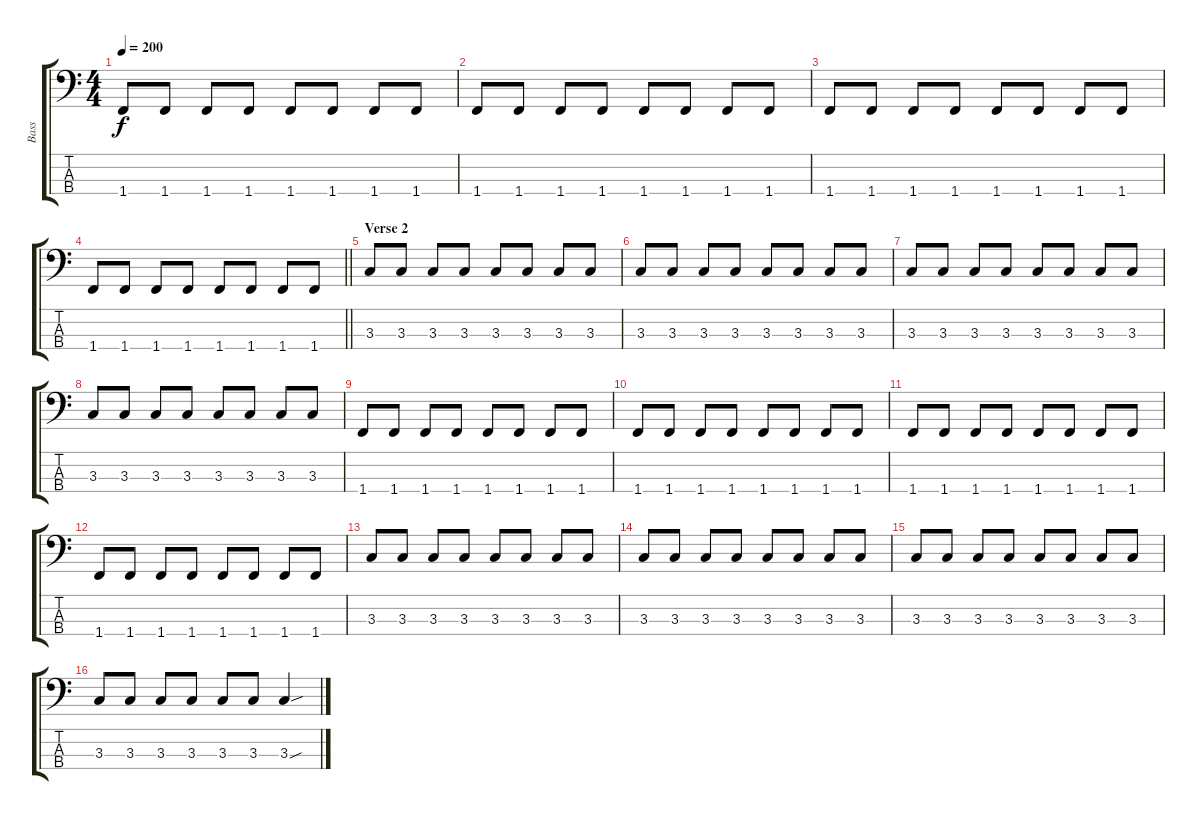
\track ("Bass" "Bass") {instrument electricbasspick}
\staff {score tabs}
\tuning (G2 D2 A1 E1) {hide}
\ts (4 4)
\tempo 200
\clef f4
\ks c
1.4.8{dy f} 1.4.8 1.4.8 1.4.8 1.4.8 1.4.8 1.4.8 1.4.8 |
1.4.8 1.4.8 1.4.8 1.4.8 1.4.8 1.4.8 1.4.8 1.4.8 |
1.4.8 1.4.8 1.4.8 1.4.8 1.4.8 1.4.8 1.4.8 1.4.8 |
\barLineRight lightlight
1.4.8 1.4.8 1.4.8 1.4.8 1.4.8 1.4.8 1.4.8 1.4.8 |
\section ("" "Verse 2")
3.3.8{volume 11 instrument electricbasspick} 3.3.8 3.3.8 3.3.8 3.3.8 3.3.8 3.3.8 3.3.8 |
3.3.8 3.3.8 3.3.8 3.3.8 3.3.8 3.3.8 3.3.8 3.3.8 |
3.3.8 3.3.8 3.3.8 3.3.8 3.3.8 3.3.8 3.3.8 3.3.8 |
3.3.8 3.3.8 3.3.8 3.3.8 3.3.8 3.3.8 3.3.8 3.3.8 |
1.4.8 1.4.8 1.4.8 1.4.8 1.4.8 1.4.8 1.4.8 1.4.8 |
1.4.8 1.4.8 1.4.8 1.4.8 1.4.8 1.4.8 1.4.8 1.4.8 |
1.4.8 1.4.8 1.4.8 1.4.8 1.4.8 1.4.8 1.4.8 1.4.8 |
1.4.8 1.4.8 1.4.8 1.4.8 1.4.8 1.4.8 1.4.8 1.4.8 |
3.3.8 3.3.8 3.3.8 3.3.8 3.3.8 3.3.8 3.3.8 3.3.8 |
3.3.8 3.3.8 3.3.8 3.3.8 3.3.8 3.3.8 3.3.8 3.3.8 |
3.3.8 3.3.8 3.3.8 3.3.8 3.3.8 3.3.8 3.3.8 3.3.8 |
3.3.8 3.3.8 3.3.8 3.3.8 3.3.8 3.3.8 3.3{sou}.4
